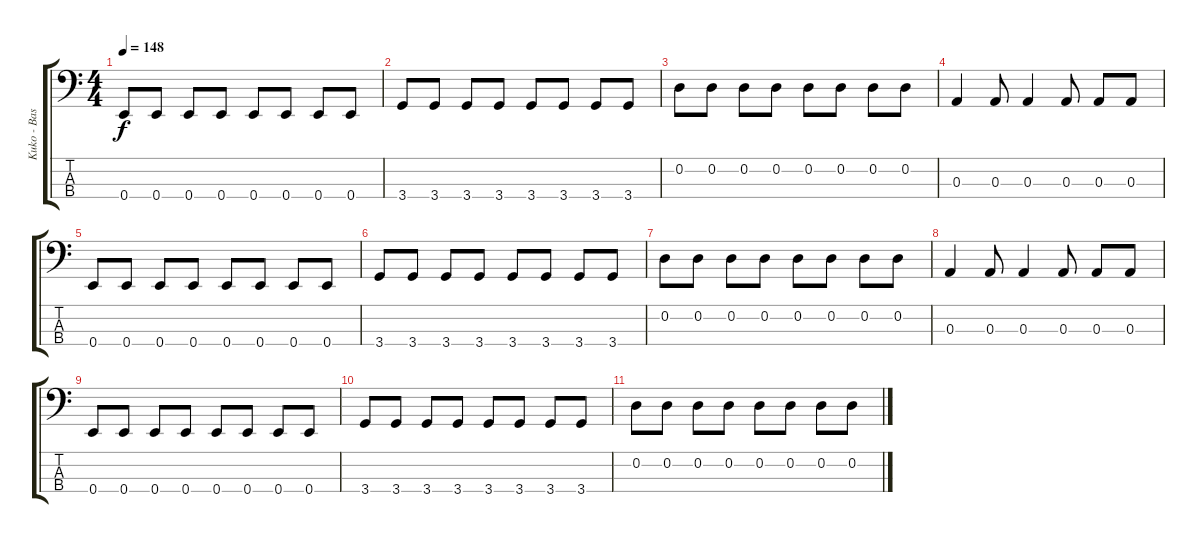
\track ("Kuko - Basa" "Kuko - Bas") {instrument electricbassfinger}
\staff {score tabs}
\tuning (G2 D2 A1 E1) {hide}
\ts (4 4)
\tempo 148
\clef f4
\ks c
0.4.8{dy f} 0.4.8 0.4.8 0.4.8 0.4.8 0.4.8 0.4.8 0.4.8 |
3.4.8 3.4.8 3.4.8 3.4.8 3.4.8 3.4.8 3.4.8 3.4.8 |
0.2.8 0.2.8 0.2.8 0.2.8 0.2.8 0.2.8 0.2.8 0.2.8 |
0.3.4 0.3.8 0.3.4 0.3.8 0.3.8 0.3.8 |
0.4.8 0.4.8 0.4.8 0.4.8 0.4.8 0.4.8 0.4.8 0.4.8 |
3.4.8 3.4.8 3.4.8 3.4.8 3.4.8 3.4.8 3.4.8 3.4.8 |
0.2.8 0.2.8 0.2.8 0.2.8 0.2.8 0.2.8 0.2.8 0.2.8 |
0.3.4 0.3.8 0.3.4 0.3.8 0.3.8 0.3.8 |
0.4.8 0.4.8 0.4.8 0.4.8 0.4.8 0.4.8 0.4.8 0.4.8 |
3.4.8 3.4.8 3.4.8 3.4.8 3.4.8 3.4.8 3.4.8 3.4.8 |
0.2.8 0.2.8 0.2.8 0.2.8 0.2.8 0.2.8 0.2.8 0.2.8
